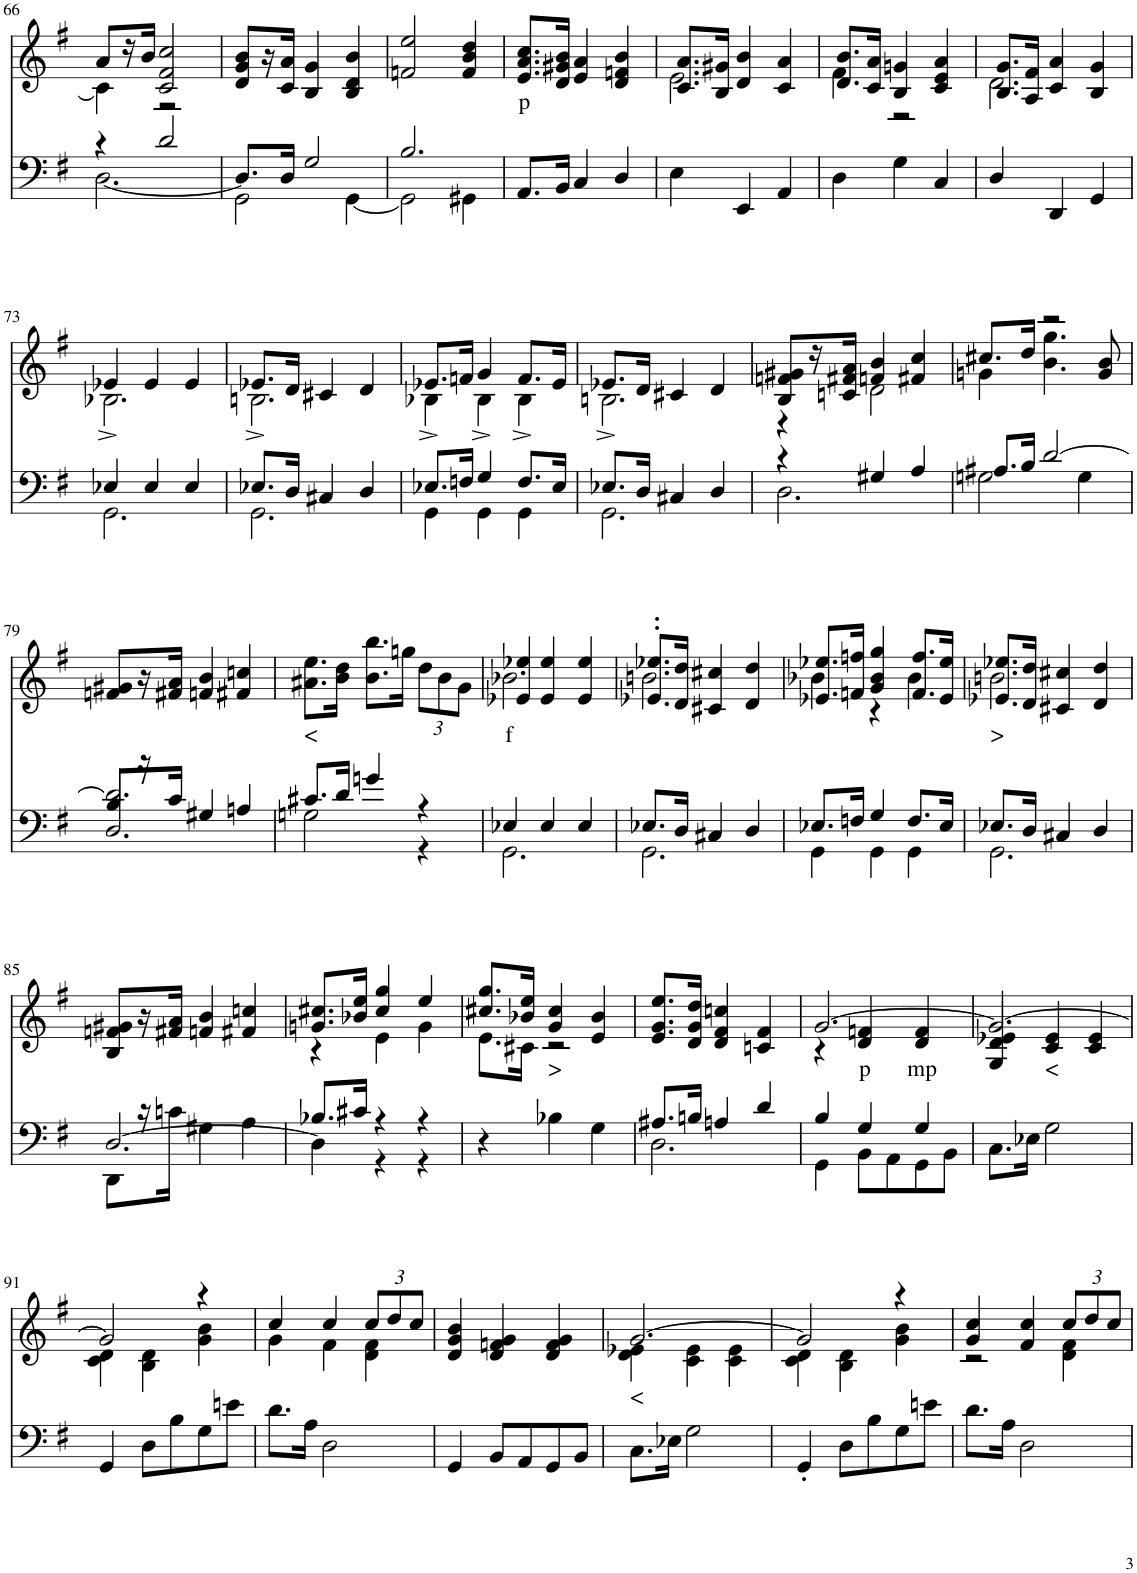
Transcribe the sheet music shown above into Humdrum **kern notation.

**kern	**kern	**text
*part2	*part1	*part1
*staff2	*staff1	*staff1
*I"piano	*I"piano	*
*I'Pno	*I'Pno	*
!!LO:PB:g=z
*clefF4	*clefG2	*
*k[f#]	*k[f#]	*
*G:	*G:	*
*M3/4	*M3/4	*
=66	=66	=66
*^	*^	*
4r	[2.D\	8a/L	4c\]	.
.	.	16r	.	.
.	.	16b/JJ	.	.
2d/	.	2c/ 2f#/ 2cc/	2r	.
*	*	*v	*v	*
=67	=67	=67	=67
8.D/L]	2GG\	8d/ 8g/ 8b/L	.
.	.	16r	.
16D/Jk	.	16c/ 16a/JJ	.
2G/	.	4B/ 4g/	.
.	[4GG\	4B/ 4d/ 4b/	.
=68	=68	=68	=68
2.B/	2GG\]	2fn/ 2ee/	.
.	4GG#X\	4f/ 4b/ 4dd/	.
=69	=69	=69	=69
!	!	!	!LO:LY:b
*v	*v	*	*
8.AA/L	8.e/ 8.a/ 8.cc/L	p
16BB/Jk	16d/ 16g#X/ 16b/Jk	.
4C/	4e/ 4a/	.
4D/	4d/ 4fn/ 4b/	.
=70	=70	=70
*	*^	*
4E\	8.c/ 8.a/L	2.e\	.
.	16B/ 16g#X/Jk	.	.
4EE/	4d/ 4b/	.	.
4AA/	4c/ 4a/	.	.
=71	=71	=71	=71
4D\	8.d/ 8.b/L	4f#\	.
.	16c/ 16a/Jk	.	.
4G\	4B/ 4gn/	2r	.
4C/	4c/ 4e/ 4a/	.	.
=72	=72	=72	=72
4D/	8.B/ 8.g/L	2.d\	.
.	16A/ 16f#/Jk	.	.
4DD/	4c/ 4a/	.	.
4GG/	4B/ 4g/	.	.
!!LO:LB:g=z	!!
=73	=73	=73	=73
*^	*	*	*
4E-X/	2.GG\	4e-X/	2.B-X^\	.
4E-/	.	4e-/	.	.
4E-/	.	4e-/	.	.
=74	=74	=74	=74	=74
8.E-X/L	2.GG\	8.e-X/L	2.Bn^\	.
16D/Jk	.	16d/Jk	.	.
4C#X/	.	4c#X/	.	.
4D/	.	4d/	.	.
=75	=75	=75	=75	=75
8.E-X/L	4GG\	8.e-X/L	4B-X^\	.
16Fn/Jk	.	16fn/Jk	.	.
4G/	4GG\	4g/	4B-^\	.
8.F/L	4GG\	8.f/L	4B-^\	.
16E-/Jk	.	16e-/Jk	.	.
=76	=76	=76	=76	=76
8.E-X/L	2.GG\	8.e-X/L	2.Bn^\	.
16D/Jk	.	16d/Jk	.	.
4C#X/	.	4c#X/	.	.
4D/	.	4d/	.	.
=77	=77	=77	=77	=77
4r	2.D\	8B/ 8fn/ 8g#X/L	4r	.
.	.	16r	.	.
.	.	16cn/ 16f#X/ 16a/JJ	.	.
4G#X/	.	4fn/ 4b/	2d\	.
4A/	.	4f#X/ 4cc/	.	.
=78	=78	=78	=78	=78
8.A#X/L	2Gn\	8.cc#X/L	4gn\	.
16B/Jk	.	16dd/Jk	.	.
[2d/	.	2r	4.b\ 4.gg\	.
.	4G\	.	.	.
.	.	.	8g/ 8b/	.
*	*	*v	*v	*
!!LO:LB:g=z
=79	=79	=79	=79
8B/L	2.D/ 2.d/]	8fn/ 8g#X/L	.
16r	.	16r	.
16c/JJ	.	16f#X/ 16a/JJ	.
4G#X/	.	4fn/ 4b/	.
4An/	.	4f#X/ 4ccn/	.
=80	=80	=80	=80
!	!	!	!LO:LY:b
8.c#X/L	2Gn\	8.a#X\ 8.ee\L	<
16d/Jk	.	16b\ 16dd\Jk	.
4gn/	.	8.b\ 8.bb\L	.
.	.	16ggn\Jk	.
*	*	*Xbrackettup	*
4r	4r	12dd\L	.
.	.	12b\	.
.	.	12g\J	.
=81	=81	=81	=81
*	*	*^	*
!	!	!	!	!LO:LY:b
4E-X/	2.GG\	2.b-X\	4e-X/ 4ee-X/	f
4E-/	.	.	4e-/ 4ee-/	.
4E-/	.	.	4e-/ 4ee-/	.
=82	=82	=82	=82	=82
8.E-X/L	2.GG\	2.bn\	8.e-X/' 8.ee-X/'L	.
16D/Jk	.	.	16d/ 16dd/Jk	.
4C#X/	.	.	4c#X/ 4cc#X/	.
4D/	.	.	4d/ 4dd/	.
=83	=83	=83	=83	=83
8.E-X/L	4GG\	8.e-X/ 8.ee-X/L	4b-X\	.
16Fn/Jk	.	16fn/ 16ffn/Jk	.	.
4G/	4GG\	4g/ 4b-/ 4gg/	4r	.
8.F/L	4GG\	8.f/ 8.ff/L	4b-\	.
16E-/Jk	.	16e-/ 16ee-/Jk	.	.
=84	=84	=84	=84	=84
!	!	!	!	!LO:LY:b
8.E-X/L	2.GG\	2.bn\	8.e-X/ 8.ee-X/L	>
16D/Jk	.	.	16d/ 16dd/Jk	.
4C#X/	.	.	4c#X/ 4cc#X/	.
4D/	.	.	4d/ 4dd/	.
*	*	*v	*v	*
!!LO:LB:g=z
=85	=85	=85	=85
8DD\L	[2.D/	8B/ 8fn/ 8g#X/L	.
16r	.	16r	.
16cn\JJ	.	16f#X/ 16a/JJ	.
4G#X\	.	4fn/ 4b/	.
4A\	.	4f#X/ 4ccn/	.
=86	=86	=86	=86
*	*	*^	*
8.B-X/L	4D\]	8.gn/ 8.cc#X/L	4r	.
16c#X/Jk	.	16b-X/ 16ee/Jk	.	.
4r	4r	4cc#/ 4gg/	4e\	.
4r	4r	4ee/	4g\	.
*v	*v	*	*	*
=87	=87	=87	=87
4r	8.cc#X/ 8.gg/L	8.e\L	.
.	16b-X/ 16ee/Jk	16c#X\Jk	.
!	!	!	!LO:LY:a
4B-X\	4g/ 4cc#/	2r	>
4G\	4e/ 4b-/	.	.
*	*v	*v	*
=88	=88	=88
*^	*	*
8.A#X/L	2.D\	8.e/ 8.g/ 8.ee/L	.
16Bn/Jk	.	16d/ 16g/ 16dd/Jk	.
4An/	.	4d/ 4f#/ 4ccn/	.
4d/	.	4cn/ 4f#/	.
=89	=89	=89	=89
*	*	*^	*
4B/	4GG\	[2.g/	4r	.
!	!	!	!	!LO:LY:b
4G/	8BB\L	.	4d/ 4fn/	p
.	8AA\	.	.	.
!	!	!	!	!LO:LY:b
4G/	8GG\	.	4d/ 4f/	mp
.	8BB\J	.	.	.
*v	*v	*	*	*
=90	=90	=90	=90
8.C\L	2.g/_	4G/ 4d/ 4e-X/	.
16E-X\Jk	.	.	.
!	!	!	!LO:LY:b
2G\	.	4c/ 4e-/	<
.	.	4c/ 4e-/	.
!!LO:LB:g=z	!!
=91	=91	=91	=91
4GG/	2g/]	4c\ 4d\	.
8D\L	.	4B\ 4d\	.
8B\	.	.	.
8G\	4r	4g\ 4b\	.
8en\J	.	.	.
=92	=92	=92	=92
8.d\L	4cc/	4g\	.
16A\Jk	.	.	.
2D\	4cc/	4f#\	.
.	12cc/L	4d\ 4f#\	.
.	12dd/	.	.
.	12cc/J	.	.
*	*v	*v	*
=93	=93	=93
4GG/	4d/ 4g/ 4b/	.
8BB/L	4d/ 4fn/ 4g/	.
8AA/	.	.
8GG/	4d/ 4f/ 4g/	.
8BB/J	.	.
=94	=94	=94
*	*^	*
!	!	!	!LO:LY:b
8.C\L	[2.g/	4d\ 4e-X\	<
16E-X\Jk	.	.	.
2G\	.	4c\ 4e-\	.
.	.	4c\ 4e-\	.
=95	=95	=95	=95
4GG'/	2g/]	4c\ 4d\	.
8D\L	.	4B\ 4d\	.
8B\	.	.	.
8G\	4r	4g\ 4b\	.
8en\J	.	.	.
=96	=96	=96	=96
8.d\L	4g/ 4cc/	2r	.
16A\Jk	.	.	.
2D\	4f#/ 4cc/	.	.
.	12cc/L	4d\ 4f#\	.
.	12dd/	.	.
.	12cc/J	.	.
*	*v	*v	*
=	=	=
*-	*-	*-
